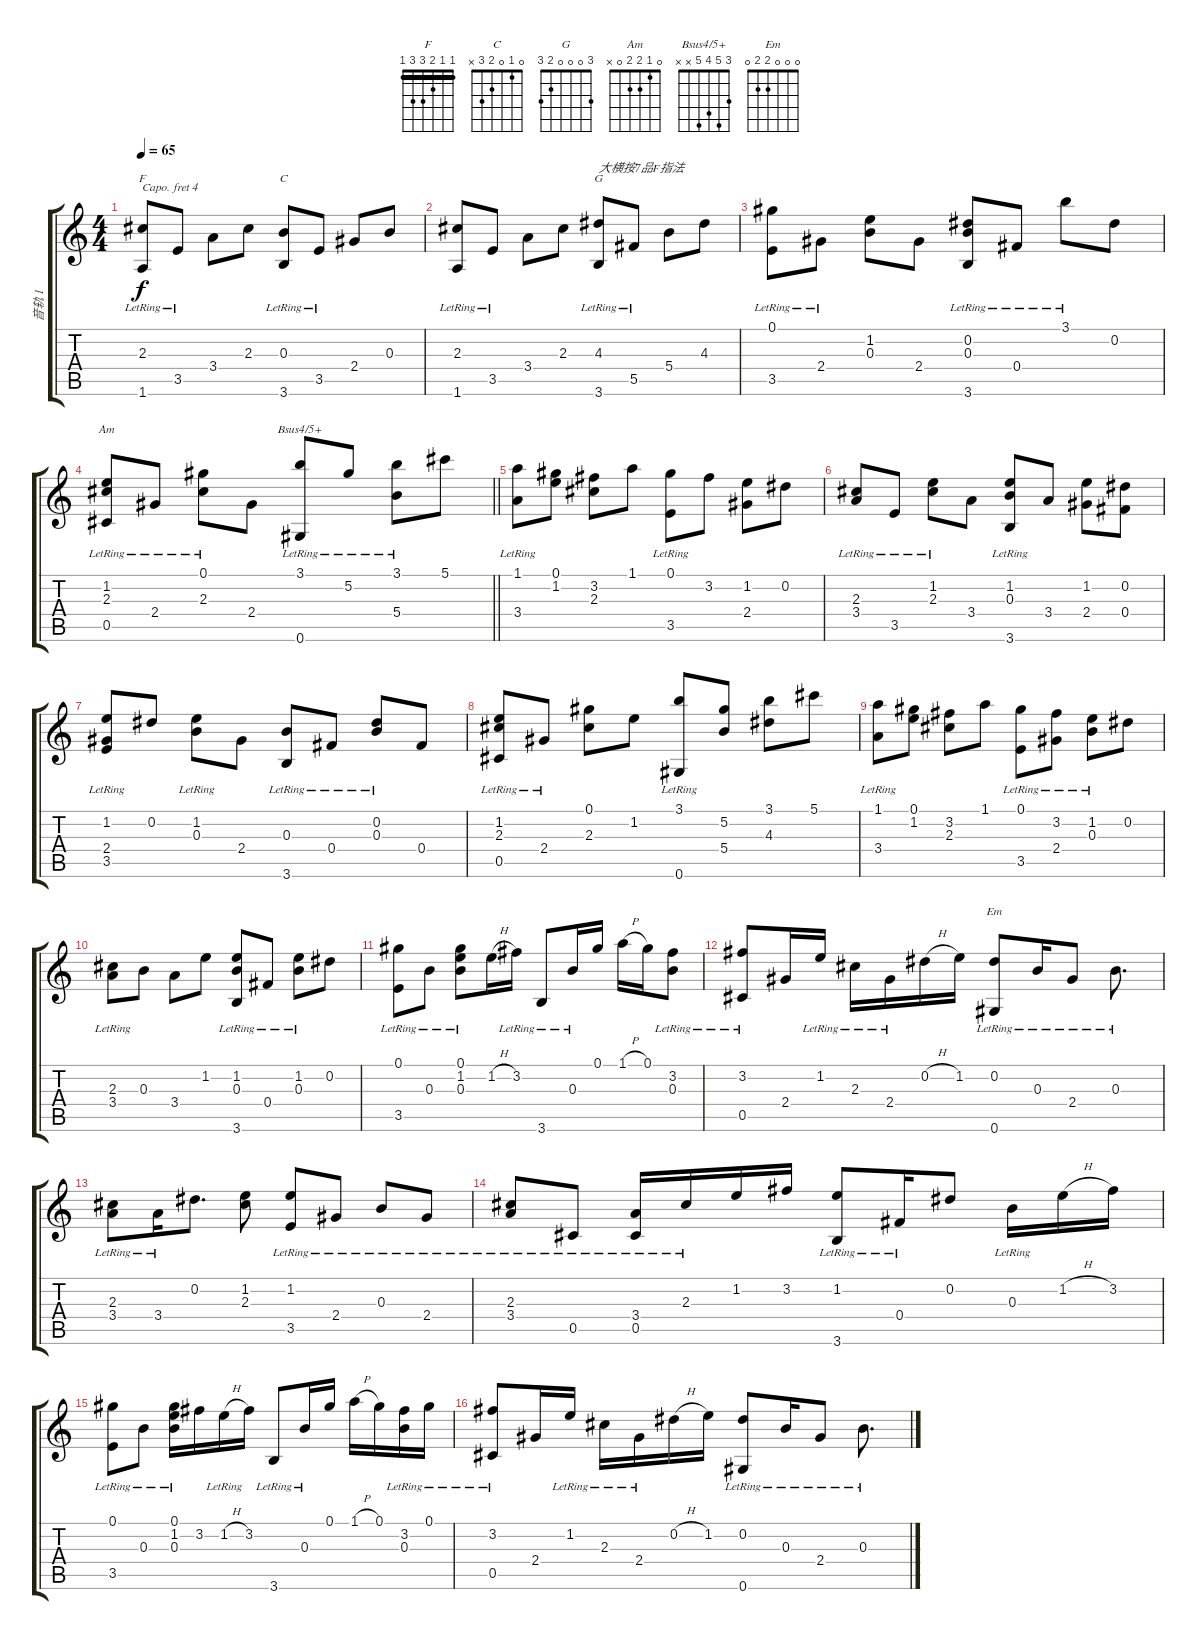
\track ("音轨 1" "音轨 1") {instrument acousticguitarsteel}
\staff {score tabs}
\capo 4
\tuning (E4 B3 G3 D3 A2 E2) {hide}
\chord ("F" 1 1 2 3 3 1) {barre 1}
\chord ("C" 0 1 0 2 3 x)
\chord ("G" 3 0 0 0 2 3)
\chord ("Am" 0 1 2 2 0 x)
\chord ("Bsus4/5+" 3 5 4 5 x x)
\chord ("Em" 0 0 0 2 2 0)
\ts (4 4)
\tempo 65
\clef g2
\ks c
(2.3{lr} 1.6{lr}).8{ch "F" dy f} 3.5{lr}.8 3.4.8 2.3.8 (0.3{lr} 3.6{lr}).8{ch "C"} 3.5{lr}.8 2.4.8 0.3.8 |
(2.3{lr} 1.6{lr}).8 3.5{lr}.8 3.4.8 2.3.8 (4.3{lr} 3.6{lr}).8{ch "G" txt "大横按7品F指法"} 5.5{lr}.8 5.4.8 4.3.8 |
(0.1{lr} 3.5{lr}).8 2.4{lr}.8 (1.2 0.3).8 2.4.8 (0.2{lr} 0.3{lr} 3.6{lr}).8 0.4{lr}.8 3.1{lr}.8 0.2.8 |
\barLineRight lightlight
(1.2{lr} 2.3{lr} 0.5{lr}).8{ch "Am"} 2.4{lr}.8 (0.1{lr} 2.3{lr}).8 2.4.8 (3.1{lr} 0.6{lr}).8{ch "Bsus4/5+"} 5.2{lr}.8 (3.1{lr} 5.4{lr}).8 5.1.8 |
(1.1 3.4{lr}).8 (0.1 1.2).8 (3.2 2.3).8 1.1.8 (0.1{lr} 3.5).8 3.2.8 (1.2 2.4).8 0.2.8 |
(2.3{lr} 3.4{lr}).8 3.5{lr}.8 (1.2{lr} 2.3{lr}).8 3.4.8 (1.2{lr} 0.3{lr} 3.6{lr}).8 3.4.8 (1.2 2.4).8 (0.2 0.4).8 |
(1.2 2.4{lr} 3.5{lr}).8 0.2.8 (1.2{lr} 0.3{lr}).8 2.4.8 (0.3{lr} 3.6{lr}).8 0.4{lr}.8 (0.2{lr} 0.3{lr}).8 0.4.8 |
(1.2{lr} 2.3{lr} 0.5{lr}).8 2.4{lr}.8 (0.1 2.3).8 1.2.8 (3.1{lr} 0.6{lr}).8 (5.2 5.4).8 (3.1 4.3).8 5.1.8 |
(1.1{lr} 3.4{lr}).8 (0.1 1.2).8 (3.2 2.3).8 1.1.8 (0.1{lr} 3.5{lr}).8 (3.2 2.4{lr}).8 (1.2 0.3{lr}).8 0.2.8 |
(2.3 3.4{lr}).8 0.3.8 3.4.8 1.2.8 (1.2{lr} 0.3{lr} 3.6{lr}).8 0.4{lr}.8 (1.2{lr} 0.3{lr}).8 0.2.8 |
(0.1{lr} 3.5{lr}).8 0.3{lr}.8 (0.1{lr} 1.2{lr} 0.3{lr}).8 1.2{h}.16 3.2{lr}.16 3.6{lr}.8 0.3{lr}.16 0.1.16 1.1{h}.16 0.1.16 (3.2{lr} 0.3{lr}).8 |
(3.2 0.5{lr}).8 2.4.16 1.2{lr}.16 2.3{lr}.16 2.4{lr}.16 0.2{h}.16 1.2.16 (0.2{lr} 0.6{lr}).8{ch "Em"} 0.3{lr}.16 2.4{lr}.8 0.3{lr}.8{d} |
(2.3{lr} 3.4).8 3.4{lr}.16 0.2.8{d} (1.2 2.3).8 (1.2{lr} 3.5{lr}).8 2.4{lr}.8 0.3{lr}.8 2.4{lr}.8 |
(2.3{lr} 3.4{lr}).8 0.5{lr}.8 (3.4{lr} 0.5{lr}).16 2.3{lr}.16 1.2.16 3.2.16 (1.2 3.6{lr}).8 0.4{lr}.16 0.2.8 0.3{lr}.16 1.2{h}.16 3.2.16 |
(0.1{lr} 3.5{lr}).8 0.3{lr}.8 (0.1{lr} 1.2{lr} 0.3{lr}).16 3.2.16 1.2{h lr}.16 3.2.16 3.6{lr}.8 0.3{lr}.16 0.1.16 1.1{h}.16 0.1.16 (3.2{lr} 0.3{lr}).16 0.1{lr}.16 |
(3.2 0.5{lr}).8 2.4.16 1.2{lr}.16 2.3{lr}.16 2.4{lr}.16 0.2{h}.16 1.2.16 (0.2{lr} 0.6{lr}).8 0.3{lr}.16 2.4{lr}.8 0.3{lr}.8{d}
